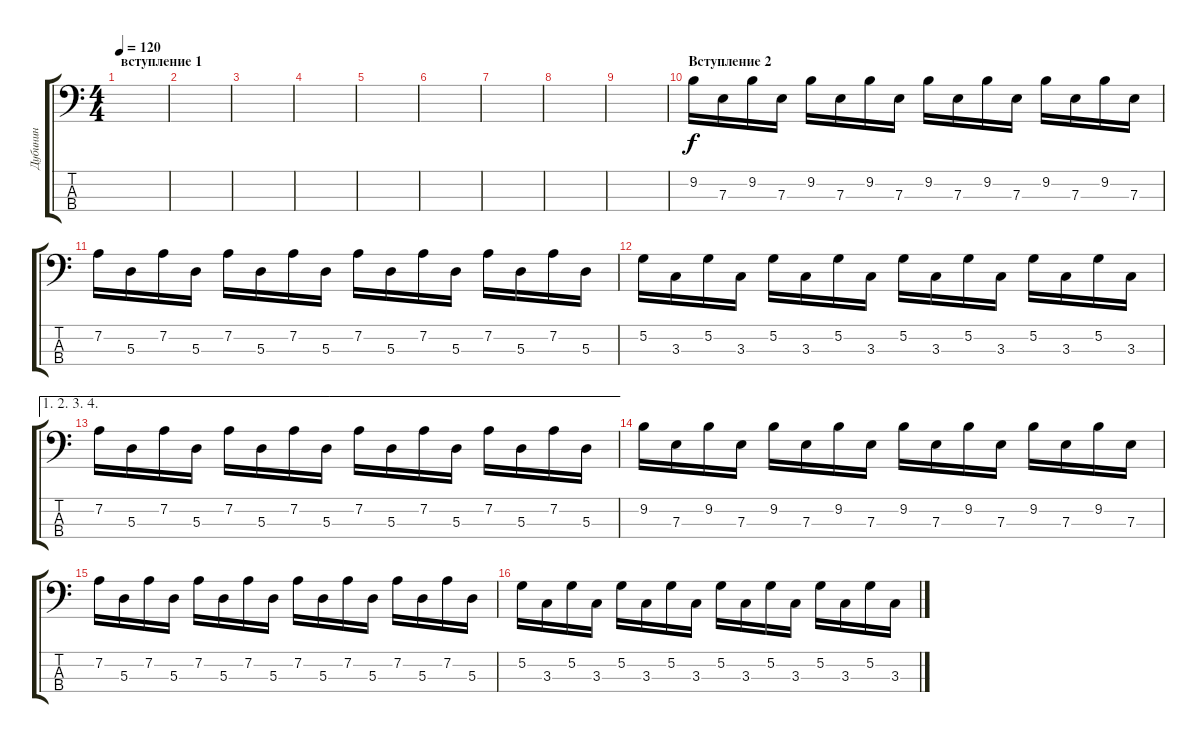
\track ("Дубинин" "Дубинин") {instrument electricbassfinger}
\staff {score tabs}
\tuning (G2 D2 A1 E1) {hide}
\ts (4 4)
\section ("" "вступление 1")
\tempo 120
\clef f4
\ks c
|
|
|
|
|
|
|
|
|
\section ("" "Вступление 2 ")
9.2.16 7.3.16 9.2.16 7.3.16 9.2.16 7.3.16 9.2.16 7.3.16 9.2.16 7.3.16 9.2.16 7.3.16 9.2.16 7.3.16 9.2.16 7.3.16 |
7.2.16 5.3.16 7.2.16 5.3.16 7.2.16 5.3.16 7.2.16 5.3.16 7.2.16 5.3.16 7.2.16 5.3.16 7.2.16 5.3.16 7.2.16 5.3.16 |
5.2.16 3.3.16 5.2.16 3.3.16 5.2.16 3.3.16 5.2.16 3.3.16 5.2.16 3.3.16 5.2.16 3.3.16 5.2.16 3.3.16 5.2.16 3.3.16 |
\ae (1 2 3 4)
7.2.16 5.3.16 7.2.16 5.3.16 7.2.16 5.3.16 7.2.16 5.3.16 7.2.16 5.3.16 7.2.16 5.3.16 7.2.16 5.3.16 7.2.16 5.3.16 |
9.2.16 7.3.16 9.2.16 7.3.16 9.2.16 7.3.16 9.2.16 7.3.16 9.2.16 7.3.16 9.2.16 7.3.16 9.2.16 7.3.16 9.2.16 7.3.16 |
7.2.16 5.3.16 7.2.16 5.3.16 7.2.16 5.3.16 7.2.16 5.3.16 7.2.16 5.3.16 7.2.16 5.3.16 7.2.16 5.3.16 7.2.16 5.3.16 |
5.2.16 3.3.16 5.2.16 3.3.16 5.2.16 3.3.16 5.2.16 3.3.16 5.2.16 3.3.16 5.2.16 3.3.16 5.2.16 3.3.16 5.2.16 3.3.16
